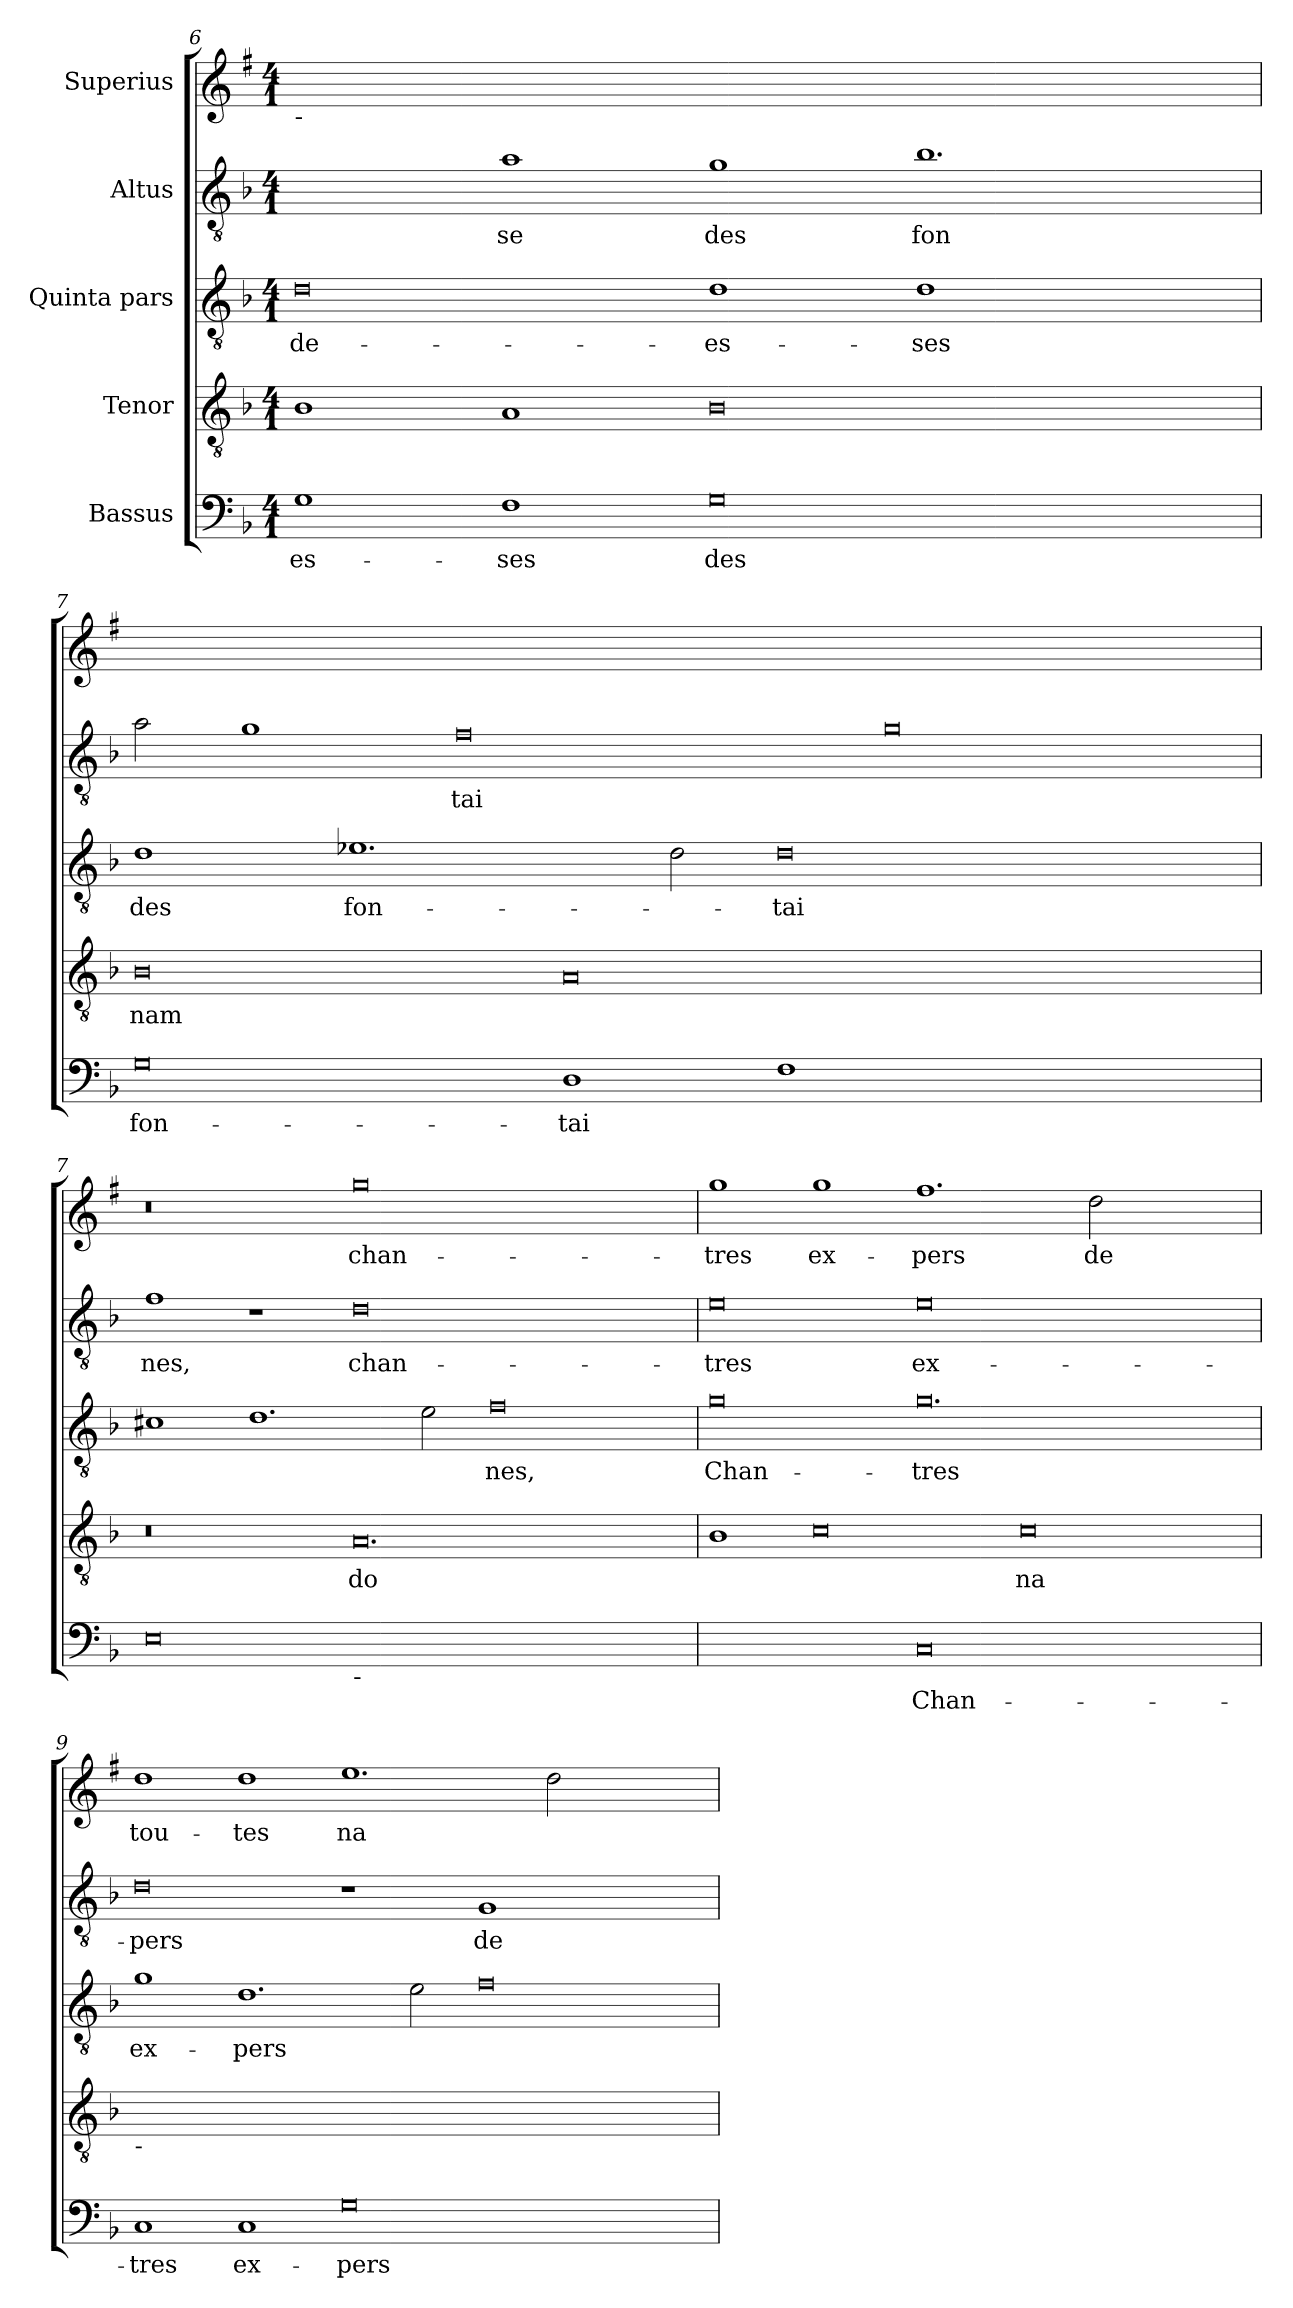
**kern	**text	**kern	**text	**kern	**text	**kern	**text	**kern	**text
*part5	*part5	*part4	*part4	*part3	*part3	*part2	*part2	*part1	*part1
*staff5	*staff5	*staff4	*staff4	*staff3	*staff3	*staff2	*staff2	*staff1	*staff1
*I"Bassus	*	*I"Tenor	*	*I"Quinta pars	*	*I"Altus	*	*I"Superius	*
!!LO:LB:g=z
*clefF4	*	*clefGv2	*	*clefGv2	*	*clefGv2	*	*clefG2	*
*	*	*	*	*	*	*	*	*ITrd1c2	*
*k[b-]	*	*k[b-]	*	*k[b-]	*	*k[b-]	*	*k[b-]	*
*F:	*	*F:	*	*F:	*	*F:	*	*F:	*
*M4/1	*	*M4/1	*	*M4/1	*	*M4/1	*	*M4/1	*
=6	=6	=6	=6	=6	=6	=6	=6	=6	=6
!	!	!	!	!	!	!	!	!LO:TX:b:t=-	!
!	!LO:LY:b	!	!	!	!LO:LY:b	!	!	!	!LO:LY:b
1G	-es-	1B-	.	0d	de-	1gyy]	.	[0ddyy	nes,
!	!LO:LY:b	!	!	!	!	!	!LO:LY:b	!	!
1F	-ses	1A	.	.	.	1a	se	.	.
!	!LO:LY:b	!	!	!	!LO:LY:b	!	!LO:LY:b	!	!
0G	des	0B-	.	1d	-es-	1g	des	0ddyy]	.
!	!	!	!	!	!LO:LY:b	!	!LO:LY:b	!	!
.	.	.	.	1d	-ses	1.b-	fon	.	.
2ryy	.	2ryy	.	2ryy	.	.	.	2ryy	.
=7A	=7A	=7A	=7A	=7A	=7A	=7A	=7A	=7A	=7A
!	!LO:LY:b	!	!LO:LY:b	!	!LO:LY:b	!	!	!	!
0G	fon-	0B-	nam	1d	des	2a	.	00ryy	.
.	.	.	.	.	.	1g	.	.	.
!	!	!	!	!	!LO:LY:b	!	!	!	!
.	.	.	.	1.e-X	fon-	.	.	.	.
!	!	!	!	!	!	!	!LO:LY:b	!	!
.	.	.	.	.	.	0f	tai	.	.
!	!LO:LY:b	!	!	!	!	!	!	!	!
1D	-tai	0A	.	.	.	.	.	.	.
.	.	.	.	2d	.	.	.	.	.
!	!	!	!	!	!LO:LY:b	!	!	!	!
1F	.	.	.	0d	-tai	.	.	.	.
.	.	.	.	.	.	0g	.	.	.
1.ryy	.	1.ryy	.	.	.	.	.	1.ryy	.
.	.	.	.	2ryy	.	.	.	.	.
=7B	=7B	=7B	=7B	=7B	=7B	=7B	=7B	=7B	=7B
!	!	!	!	!	!	!	!LO:LY:b	!	!
0E	.	0r	.	1c#	.	1f	nes,	0r	.
.	.	.	.	1.d	.	1r	.	.	.
!LO:TX:b:t=-	!	!	!	!	!	!	!	!	!
!	!LO:LY:b	!	!LO:LY:b	!	!	!	!LO:LY:b	!	!LO:LY:b
[0Dyy	nes,	0.A	do	.	.	0d	chan-	0ff	chan-
.	.	.	.	2e	.	.	.	.	.
!	!	!	!	!	!LO:LY:b	!	!	!	!
.	.	.	.	0f	nes,	.	.	.	.
1ryy	.	.	.	.	.	1ryy	.	1ryy	.
=8A	=8A	=8A	=8A	=8A	=8A	=8A	=8A	=8A	=8A
!	!	!	!	!	!LO:LY:b	!	!LO:LY:b	!	!LO:LY:b
0Dyy]	.	1B-	.	0g	Chan-	0e	-tres	1ff	-tres
!	!	!	!	!	!	!	!	!	!LO:LY:b
.	.	0c	.	.	.	.	.	1ff	ex-
!	!LO:LY:b	!	!	!	!LO:LY:b	!	!LO:LY:b	!	!LO:LY:b
0C	Chan-	.	.	0.g	-tres	0e	ex-	1.ee	-pers
!	!	!	!LO:LY:b	!	!	!	!	!	!
.	.	0c	na	.	.	.	.	.	.
!	!	!	!	!	!	!	!	!	!LO:LY:b
.	.	.	.	.	.	.	.	2cc	de
1ryy	.	.	.	.	.	1ryy	.	1ryy	.
=9A	=9A	=9A	=9A	=9A	=9A	=9A	=9A	=9A	=9A
!	!	!LO:TX:b:t=-	!	!	!	!	!	!	!
!	!LO:LY:b	!	!	!	!LO:LY:b	!	!LO:LY:b	!	!LO:LY:b
1C	-tres	[0B-yy	.	1g	ex-	0d	-pers	1cc	tou-
!	!LO:LY:b	!	!	!	!LO:LY:b	!	!	!	!LO:LY:b
1C	ex-	.	.	1.d	-pers	.	.	1cc	-tes
!	!LO:LY:b	!	!	!	!	!	!	!	!LO:LY:b
0G	-pers	0B-yy]	.	.	.	1r	.	1.dd	na
.	.	.	.	2e	.	.	.	.	.
!	!	!	!	!	!	!	!LO:LY:b	!	!
.	.	.	.	0f	.	1G	de	.	.
.	.	.	.	.	.	.	.	2cc	.
1ryy	.	1ryy	.	.	.	1ryy	.	1ryy	.
=	=	=	=	=	=	=	=	=	=
*-	*-	*-	*-	*-	*-	*-	*-	*-	*-
